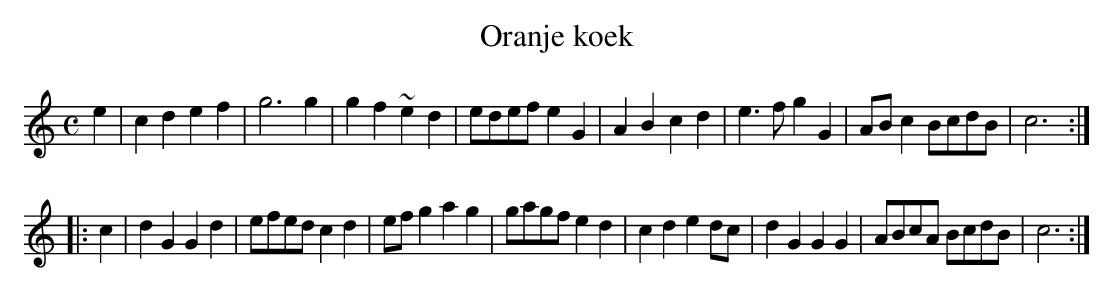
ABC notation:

X:1
T:Oranje koek
M:C
K:Cmaj
e2|c2d2e2f2|g6g2|g2f2~e2d2|edefe2G2|A2B2c2d2|e3fg2G2|ABc2BcdB|c6:|
|:c2|d2G2G2d2|efedc2d2|efg2a2g2|gagfe2d2|c2d2e2dc|d2G2G2G2|ABcA BcdB|c6:|
